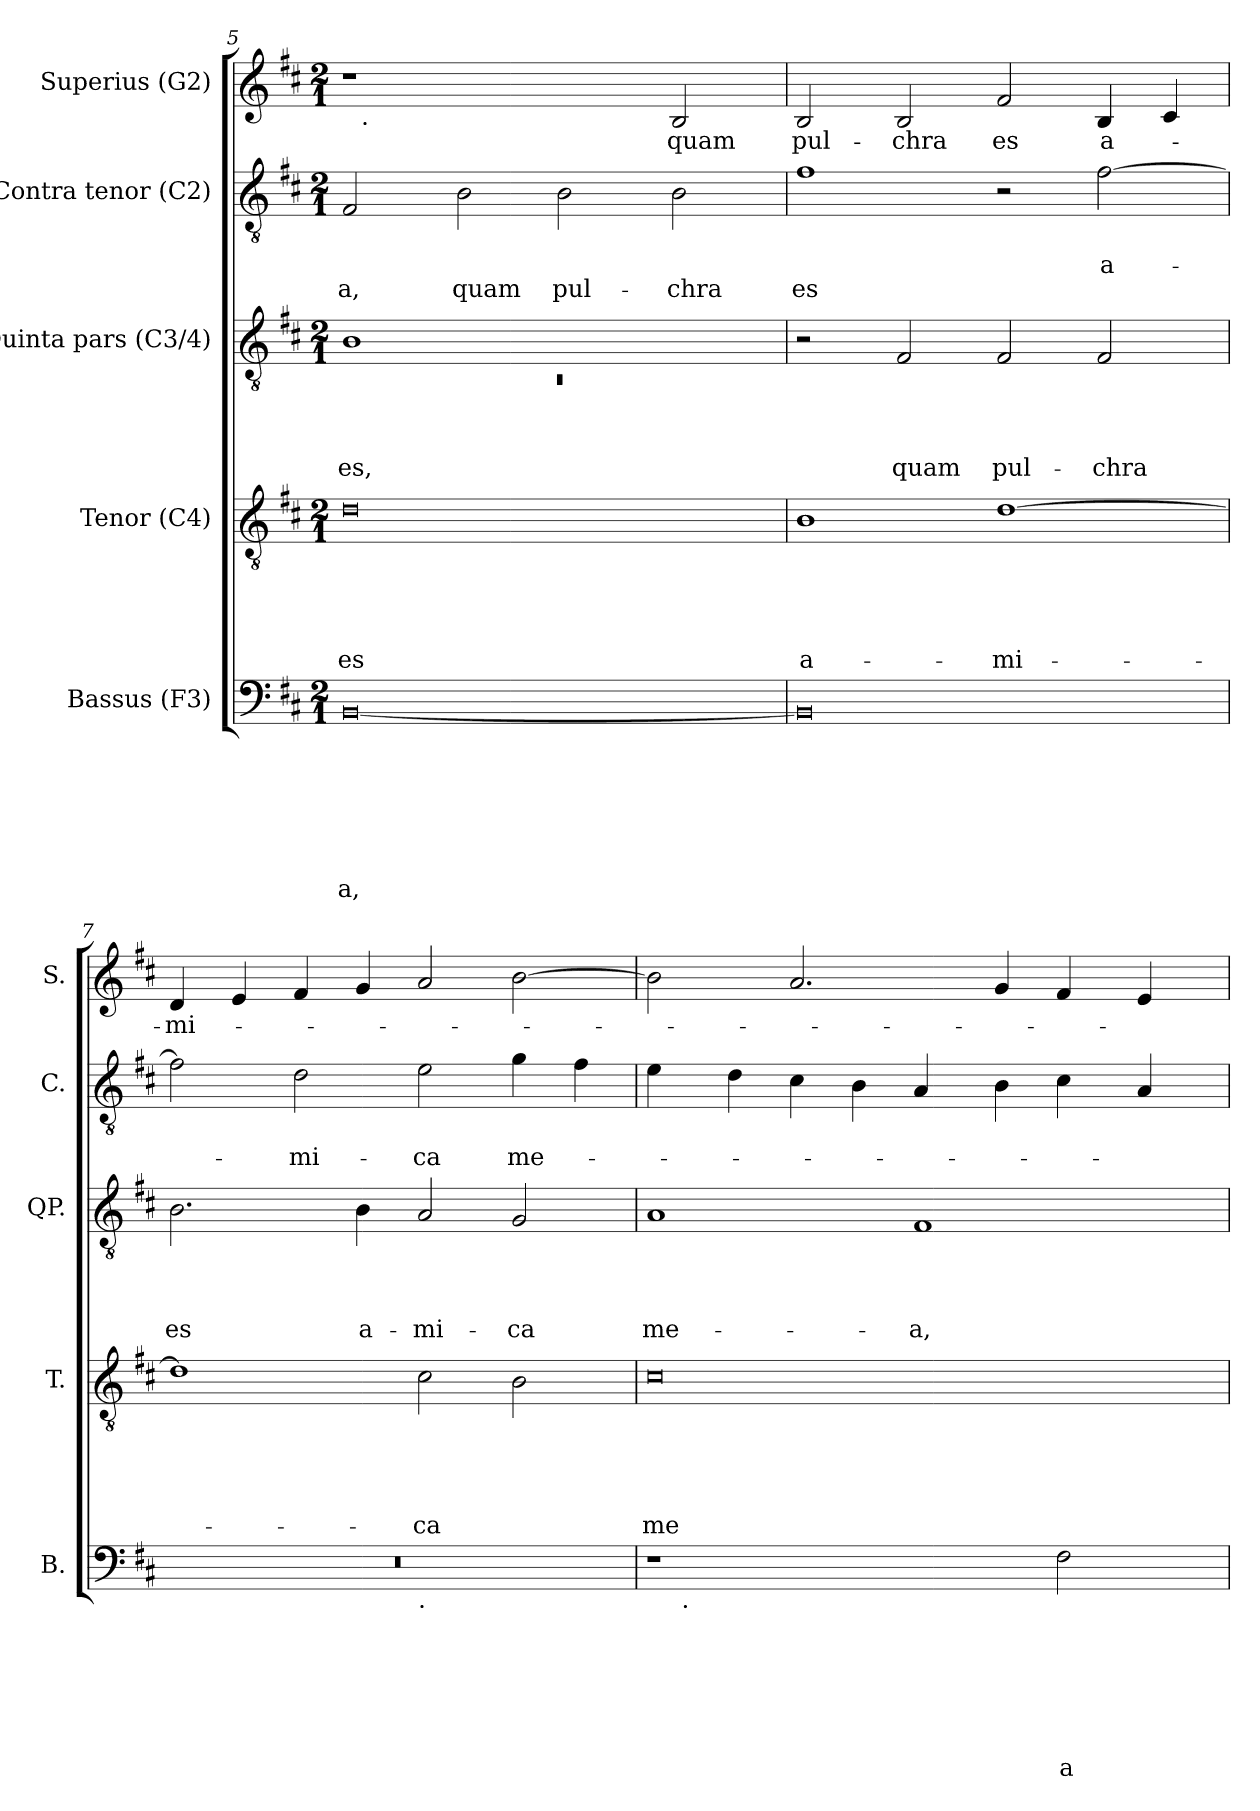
**kern	**text	**text	**text	**text	**text	**text	**text	**kern	**text	**text	**text	**text	**text	**kern	**text	**text	**text	**text	**kern	**text	**text	**text	**kern	**text
*part5	*part5	*part5	*part5	*part5	*part5	*part5	*part5	*part4	*part4	*part4	*part4	*part4	*part4	*part3	*part3	*part3	*part3	*part3	*part2	*part2	*part2	*part2	*part1	*part1
*staff5	*staff5	*staff5	*staff5	*staff5	*staff5	*staff5	*staff5	*staff4	*staff4	*staff4	*staff4	*staff4	*staff4	*staff3	*staff3	*staff3	*staff3	*staff3	*staff2	*staff2	*staff2	*staff2	*staff1	*staff1
*I"Bassus (F3)	*	*	*	*	*	*	*	*I"Tenor (C4)	*	*	*	*	*	*I"Quinta pars (C3/4)	*	*	*	*	*I"Contra tenor (C2)	*	*	*	*I"Superius (G2)	*
*I'B.	*	*	*	*	*	*	*	*I'T.	*	*	*	*	*	*I'QP.	*	*	*	*	*I'C.	*	*	*	*I'S.	*
!!LO:LB:g=z
*clefF4	*	*	*	*	*	*	*	*clefGv2	*	*	*	*	*	*clefGv2	*	*	*	*	*clefGv2	*	*	*	*clefG2	*
*k[f#c#]	*	*	*	*	*	*	*	*k[f#c#]	*	*	*	*	*	*k[f#c#]	*	*	*	*	*k[f#c#]	*	*	*	*k[f#c#]	*
*D:	*	*	*	*	*	*	*	*D:	*	*	*	*	*	*D:	*	*	*	*	*D:	*	*	*	*D:	*
*M2/1	*	*	*	*	*	*	*	*M2/1	*	*	*	*	*	*M2/1	*	*	*	*	*M2/1	*	*	*	*M2/1	*
=5	=5	=5	=5	=5	=5	=5	=5	=5	=5	=5	=5	=5	=5	=5	=5	=5	=5	=5	=5	=5	=5	=5	=5	=5
*	*	*	*	*	*	*	*	*	*	*	*	*	*	*^	*	*	*	*	*	*	*	*	*	*
!	!	!	!	!	!	!	!	!	!	!	!	!	!	!	!	!	!	!	!	!	!	!	!	!LO:TX:a:t=Ct's first note in bar 5 is a semitone higher in the source. T's semibreve B and breve D in 6-7 are mistakenly repeated in the source.	!
!	!	!	!	!	!	!	!LO:LY:b:rj	!	!	!	!	!	!LO:LY:b:rj	!	!LO:N:vis=1	!	!	!	!LO:LY:b	!	!	!	!LO:LY:b	!	!
*	*	*	*	*	*	*	*	*	*	*	*	*	*	*	*	*	*	*	*	*	*	*	*	*^	*
[<0BB	.	.	.	.	.	.	-a,	0d	.	.	.	.	es	1B	0rC	.	.	.	es,	2F#/	.	.	a,	1r	32ryy	.
!	!	!	!	!	!	!	!	!	!	!	!	!	!	!	!	!	!	!	!	!	!	!	!	!	!LO:TX:b:t=.	!
.	.	.	.	.	.	.	.	.	.	.	.	.	.	.	.	.	.	.	.	.	.	.	.	.	1ryy	.
!	!	!	!	!	!	!	!	!	!	!	!	!	!	!	!	!	!	!	!	!	!	!	!LO:LY:b	!	!	!
.	.	.	.	.	.	.	.	.	.	.	.	.	.	.	.	.	.	.	.	2B\	.	.	quam	.	.	.
!	!	!	!	!	!	!	!	!	!	!	!	!	!	!	!	!	!	!	!	!	!	!	!LO:LY:b	!	!	!
.	.	.	.	.	.	.	.	.	.	.	.	.	.	1ryy	.	.	.	.	.	2B\	.	.	pul-	2ryy	.	.
.	.	.	.	.	.	.	.	.	.	.	.	.	.	.	.	.	.	.	.	.	.	.	.	.	2ryy	.
!	!	!	!	!	!	!	!	!	!	!	!	!	!	!	!	!	!	!	!	!	!	!	!LO:LY:b	!	!	!LO:LY:b
.	.	.	.	.	.	.	.	.	.	.	.	.	.	.	.	.	.	.	.	2B\	.	.	-chra	2B/	.	quam
.	.	.	.	.	.	.	.	.	.	.	.	.	.	.	.	.	.	.	.	.	.	.	.	.	4...ryy	.
=6	=6	=6	=6	=6	=6	=6	=6	=6	=6	=6	=6	=6	=6	=6	=6	=6	=6	=6	=6	=6	=6	=6	=6	=6	=6	=6
!	!	!	!	!	!	!	!	!	!	!	!	!	!LO:LY:b:rj	!	!	!	!	!	!	!	!	!	!LO:LY:b	!	!	!LO:LY:b
*	*	*	*	*	*	*	*	*	*	*	*	*	*	*v	*v	*	*	*	*	*	*	*	*	*v	*v	*
0BB]	.	.	.	.	.	.	.	1B	.	.	.	.	a-	2r	.	.	.	.	1f#	.	.	es	2B/	pul-
!	!	!	!	!	!	!	!	!	!	!	!	!	!	!	!	!	!	!LO:LY:b	!	!	!	!	!	!LO:LY:b
.	.	.	.	.	.	.	.	.	.	.	.	.	.	2F#/	.	.	.	quam	.	.	.	.	2B/	-chra
!	!	!	!	!	!	!	!	!	!	!	!	!	!LO:LY:b	!	!	!	!	!LO:LY:b	!	!	!	!	!	!LO:LY:b
.	.	.	.	.	.	.	.	[>1d	.	.	.	.	-mi-	2F#/	.	.	.	pul-	2r	.	.	.	2f#/	es
!	!	!	!	!	!	!	!	!	!	!	!	!	!	!	!	!	!	!LO:LY:b	!	!	!LO:LY:b	!	!	!LO:LY:b
.	.	.	.	.	.	.	.	.	.	.	.	.	.	2F#/	.	.	.	-chra	[>2f#\	.	-a-	.	4B/	a-
.	.	.	.	.	.	.	.	.	.	.	.	.	.	.	.	.	.	.	.	.	.	.	4c#/	.
=7	=7	=7	=7	=7	=7	=7	=7	=7	=7	=7	=7	=7	=7	=7	=7	=7	=7	=7	=7	=7	=7	=7	=7	=7
!	!	!	!	!	!	!	!	!	!	!	!	!	!	!	!	!	!	!LO:LY:b	!	!	!	!	!	!LO:LY:b
*^	*	*	*	*	*	*	*	*	*	*	*	*	*	*	*	*	*	*	*	*	*	*	*	*
0r	1ryy	.	.	.	.	.	.	.	1d]	.	.	.	.	.	2.B\	.	.	.	es	2f#\]	.	.	.	4d/	-mi-
.	.	.	.	.	.	.	.	.	.	.	.	.	.	.	.	.	.	.	.	.	.	.	.	4e/	.
!	!	!	!	!	!	!	!	!	!	!	!	!	!	!	!	!	!	!	!	!	!	!LO:LY:b	!	!	!
.	.	.	.	.	.	.	.	.	.	.	.	.	.	.	.	.	.	.	.	2d\	.	-mi-	.	4f#/	.
!	!	!	!	!	!	!	!	!	!	!	!	!	!	!	!	!	!	!	!LO:LY:b	!	!	!	!	!	!
.	.	.	.	.	.	.	.	.	.	.	.	.	.	.	4B\	.	.	.	a-	.	.	.	.	4g/	.
!	!LO:TX:b:t=.	!	!	!	!	!	!	!	!	!	!	!	!	!	!	!	!	!	!	!	!	!	!	!	!
!	!	!	!	!	!	!	!	!	!	!	!	!	!	!LO:LY:b	!	!	!	!	!LO:LY:b	!	!	!LO:LY:b	!	!	!
.	1ryy	.	.	.	.	.	.	.	2c#\	.	.	.	.	-ca	2A/	.	.	.	-mi-	2e\	.	-ca	.	2a/	.
!	!	!	!	!	!	!	!	!	!	!	!	!	!	!	!	!	!	!	!LO:LY:b	!	!	!LO:LY:b	!	!	!
.	.	.	.	.	.	.	.	.	2B\	.	.	.	.	.	2G/	.	.	.	-ca	4g\	.	me-	.	[>2b\	.
.	.	.	.	.	.	.	.	.	.	.	.	.	.	.	.	.	.	.	.	4f#\	.	.	.	.	.
=8	=8	=8	=8	=8	=8	=8	=8	=8	=8	=8	=8	=8	=8	=8	=8	=8	=8	=8	=8	=8	=8	=8	=8	=8	=8
!	!	!	!	!	!	!	!	!	!	!	!	!	!	!LO:LY:b:rj	!	!	!	!	!LO:LY:b	!	!	!	!	!	!
1r	16.ryy	.	.	.	.	.	.	.	0c#	.	.	.	.	me-	1A	.	.	.	me-	4e\	.	.	.	2b\]	.
!	!LO:TX:b:t=.	!	!	!	!	!	!	!	!	!	!	!	!	!	!	!	!	!	!	!	!	!	!	!	!
.	1ryy	.	.	.	.	.	.	.	.	.	.	.	.	.	.	.	.	.	.	.	.	.	.	.	.
.	.	.	.	.	.	.	.	.	.	.	.	.	.	.	.	.	.	.	.	4d\	.	.	.	.	.
.	.	.	.	.	.	.	.	.	.	.	.	.	.	.	.	.	.	.	.	4c#\	.	.	.	2.a/	.
.	.	.	.	.	.	.	.	.	.	.	.	.	.	.	.	.	.	.	.	4B\	.	.	.	.	.
!	!	!	!	!	!	!	!	!	!	!	!	!	!	!	!	!	!	!	!LO:LY:b	!	!	!	!	!	!
2ryy	.	.	.	.	.	.	.	.	.	.	.	.	.	.	1F#	.	.	.	-a,	4A/	.	.	.	.	.
.	2ryy	.	.	.	.	.	.	.	.	.	.	.	.	.	.	.	.	.	.	.	.	.	.	.	.
.	.	.	.	.	.	.	.	.	.	.	.	.	.	.	.	.	.	.	.	4B\	.	.	.	4g/	.
!	!	!	!	!	!	!	!	!LO:LY:b	!	!	!	!	!	!	!	!	!	!	!	!	!	!	!	!	!
2F#\	.	.	.	.	.	.	.	a-	.	.	.	.	.	.	.	.	.	.	.	4c#\	.	.	.	4f#/	.
.	4ryy	.	.	.	.	.	.	.	.	.	.	.	.	.	.	.	.	.	.	.	.	.	.	.	.
.	.	.	.	.	.	.	.	.	.	.	.	.	.	.	.	.	.	.	.	4A/	.	.	.	4e/	.
.	8ryy	.	.	.	.	.	.	.	.	.	.	.	.	.	.	.	.	.	.	.	.	.	.	.	.
.	32ryy	.	.	.	.	.	.	.	.	.	.	.	.	.	.	.	.	.	.	.	.	.	.	.	.
*v	*v	*	*	*	*	*	*	*	*	*	*	*	*	*	*	*	*	*	*	*	*	*	*	*	*
=	=	=	=	=	=	=	=	=	=	=	=	=	=	=	=	=	=	=	=	=	=	=	=	=
*-	*-	*-	*-	*-	*-	*-	*-	*-	*-	*-	*-	*-	*-	*-	*-	*-	*-	*-	*-	*-	*-	*-	*-	*-
